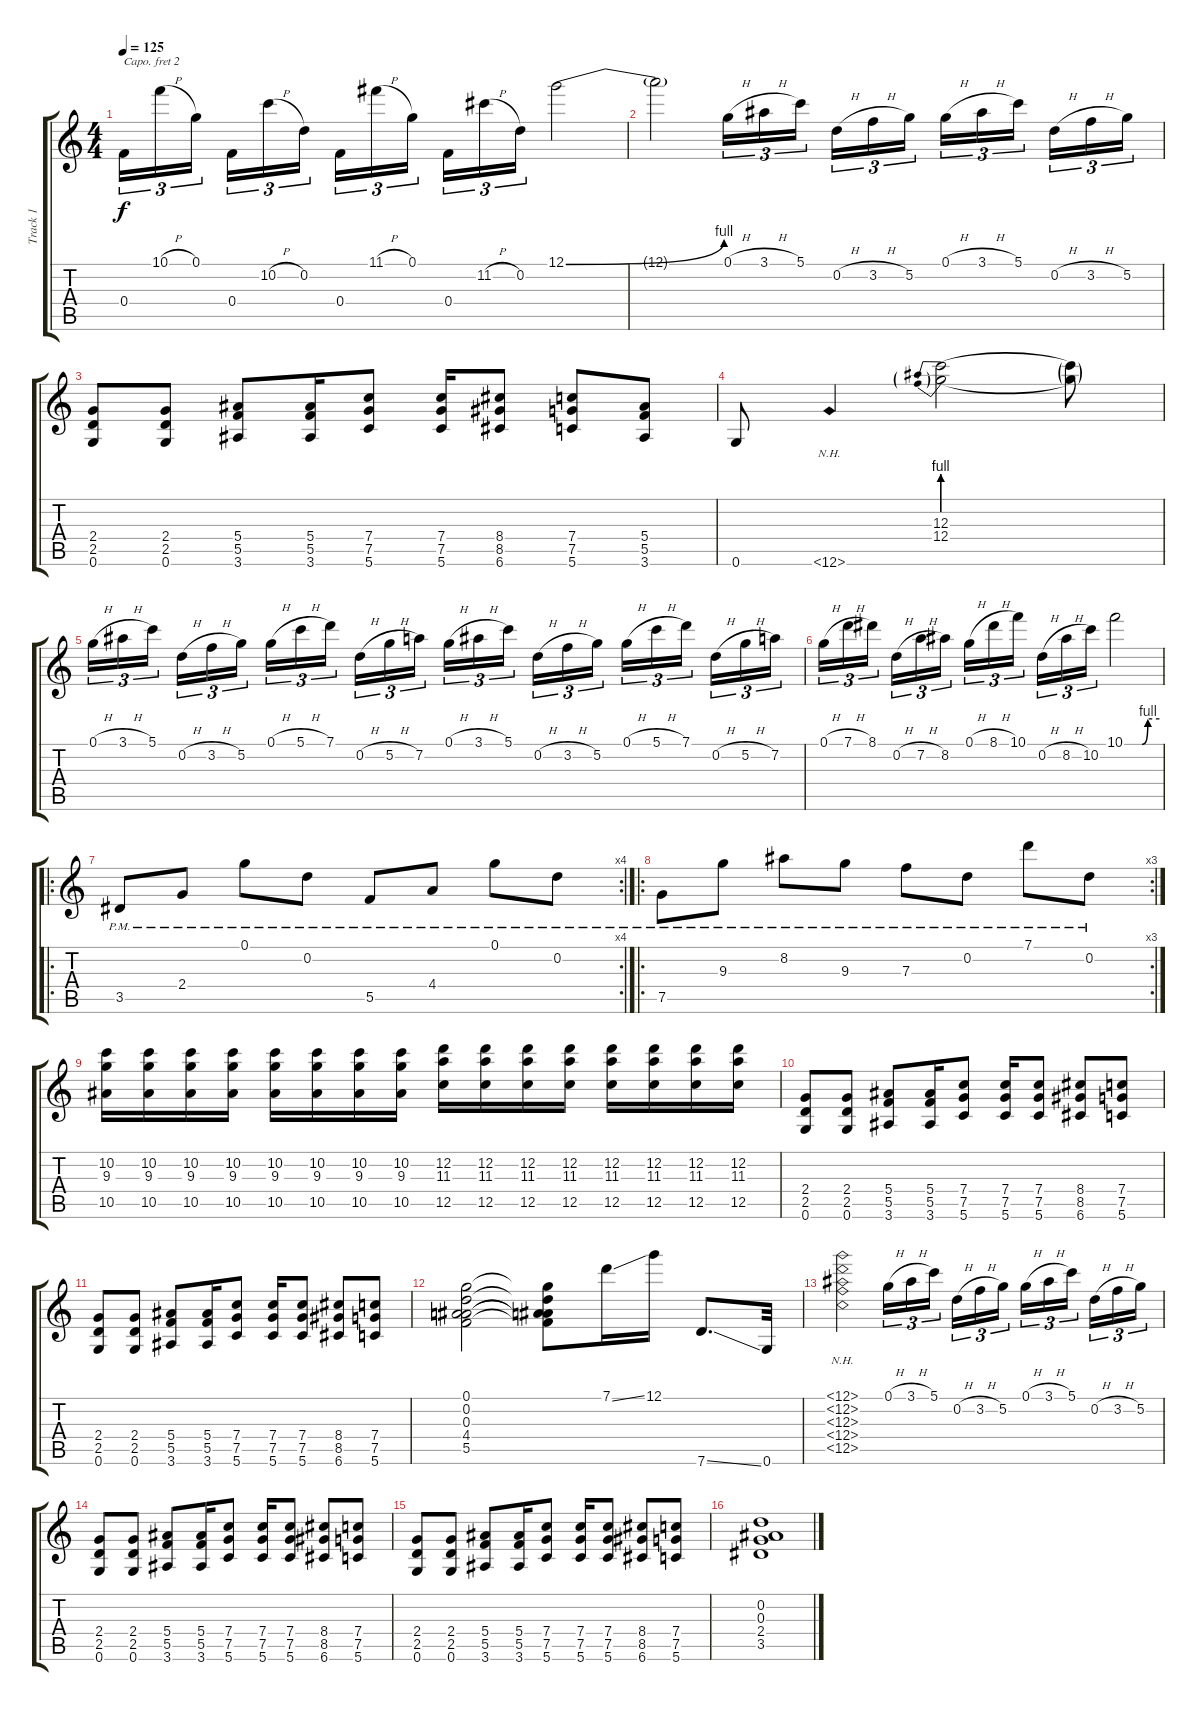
\track ("Track 1" "Track 1") {instrument distortionguitar}
\staff {score tabs}
\capo 2
\tuning (F4 C4 Ab3 Eb3 Bb2 F2) {hide}
\ts (4 4)
\tempo 125
\clef g2
\ks c
0.4.16{tu (3 2) dy f} 10.1{h}.16{tu (3 2)} 0.1.16{tu (3 2)} 0.4.16{tu (3 2)} 10.2{h}.16{tu (3 2)} 0.2.16{tu (3 2)} 0.4.16{tu (3 2)} 11.1{h}.16{tu (3 2)} 0.1.16{tu (3 2)} 0.4.16{tu (3 2)} 11.2{h}.16{tu (3 2)} 0.2.16{tu (3 2)} 12.1{be (bend 0 0 60 4)}.2 |
12.1{t}.2 0.1{h}.16{tu (3 2)} 3.1{h}.16{tu (3 2)} 5.1.16{tu (3 2)} 0.2{h}.16{tu (3 2)} 3.2{h}.16{tu (3 2)} 5.2.16{tu (3 2)} 0.1{h}.16{tu (3 2)} 3.1{h}.16{tu (3 2)} 5.1.16{tu (3 2)} 0.2{h}.16{tu (3 2)} 3.2{h}.16{tu (3 2)} 5.2.16{tu (3 2)} |
(2.4 2.5 0.6).8 (2.4 2.5 0.6).8 (5.4 5.5 3.6).8 (5.4 5.5 3.6).16 (7.4 7.5 5.6).8 (7.4 7.5 5.6).16 (8.4 8.5 6.6).8 (7.4 7.5 5.6).8 (5.4 5.5 3.6).8 |
0.6.8 12.6{nh}.4 (12.3{be (prebend 0 4 60 4)} 12.4{be (prebend 0 4 60 4)}).2 (12.3{t} 12.4{t}).8 |
0.1{h}.16{tu (3 2)} 3.1{h}.16{tu (3 2)} 5.1.16{tu (3 2)} 0.2{h}.16{tu (3 2)} 3.2{h}.16{tu (3 2)} 5.2.16{tu (3 2)} 0.1{h}.16{tu (3 2)} 5.1{h}.16{tu (3 2)} 7.1.16{tu (3 2)} 0.2{h}.16{tu (3 2)} 5.2{h}.16{tu (3 2)} 7.2.16{tu (3 2)} 0.1{h}.16{tu (3 2)} 3.1{h}.16{tu (3 2)} 5.1.16{tu (3 2)} 0.2{h}.16{tu (3 2)} 3.2{h}.16{tu (3 2)} 5.2.16{tu (3 2)} 0.1{h}.16{tu (3 2)} 5.1{h}.16{tu (3 2)} 7.1.16{tu (3 2)} 0.2{h}.16{tu (3 2)} 5.2{h}.16{tu (3 2)} 7.2.16{tu (3 2)} |
0.1{h}.16{tu (3 2)} 7.1{h}.16{tu (3 2)} 8.1.16{tu (3 2)} 0.2{h}.16{tu (3 2)} 7.2{h}.16{tu (3 2)} 8.2.16{tu (3 2)} 0.1{h}.16{tu (3 2)} 8.1{h}.16{tu (3 2)} 10.1.16{tu (3 2)} 0.2{h}.16{tu (3 2)} 8.2{h}.16{tu (3 2)} 10.2.16{tu (3 2)} 10.1{be (custom 0 0 30 0 40 4 60 4)}.2 |
\ro
\rc 4
3.5{pm}.8 2.4{pm}.8 0.1{pm}.8 0.2{pm}.8 5.5{pm}.8 4.4{pm}.8 0.1{pm}.8 0.2{pm}.8 |
\ro
\rc 3
7.5{pm}.8 9.3{pm}.8 8.2{pm}.8 9.3{pm}.8 7.3{pm}.8 0.2{pm}.8 7.1{pm}.8 0.2{pm}.8 |
(10.2 9.3 10.5).16 (10.2 9.3 10.5).16 (10.2 9.3 10.5).16 (10.2 9.3 10.5).16 (10.2 9.3 10.5).16 (10.2 9.3 10.5).16 (10.2 9.3 10.5).16 (10.2 9.3 10.5).16 (12.2 11.3 12.5).16 (12.2 11.3 12.5).16 (12.2 11.3 12.5).16 (12.2 11.3 12.5).16 (12.2 11.3 12.5).16 (12.2 11.3 12.5).16 (12.2 11.3 12.5).16 (12.2 11.3 12.5).16 |
(2.4 2.5 0.6).8 (2.4 2.5 0.6).8 (5.4 5.5 3.6).8 (5.4 5.5 3.6).16 (7.4 7.5 5.6).8 (7.4 7.5 5.6).16 (7.4 7.5 5.6).8 (8.4 8.5 6.6).8 (7.4 7.5 5.6).8 |
(2.4 2.5 0.6).8 (2.4 2.5 0.6).8 (5.4 5.5 3.6).8 (5.4 5.5 3.6).16 (7.4 7.5 5.6).8 (7.4 7.5 5.6).16 (7.4 7.5 5.6).8 (8.4 8.5 6.6).8 (7.4 7.5 5.6).8 |
(0.1 0.2 0.3 4.4 5.5).2 (0.1{t} 0.2{t} 0.3{t} 4.4{t} 5.5{t}).8 7.1{ss}.16 12.1.16 7.6{ss}.8{d} 0.6.32 |
(12.1{nh} 12.2{nh} 12.3{nh} 12.4{nh} 12.5{nh}).2 0.1{h}.16{tu (3 2)} 3.1{h}.16{tu (3 2)} 5.1.16{tu (3 2)} 0.2{h}.16{tu (3 2)} 3.2{h}.16{tu (3 2)} 5.2.16{tu (3 2)} 0.1{h}.16{tu (3 2)} 3.1{h}.16{tu (3 2)} 5.1.16{tu (3 2)} 0.2{h}.16{tu (3 2)} 3.2{h}.16{tu (3 2)} 5.2.16{tu (3 2)} |
(2.4 2.5 0.6).8 (2.4 2.5 0.6).8 (5.4 5.5 3.6).8 (5.4 5.5 3.6).16 (7.4 7.5 5.6).8 (7.4 7.5 5.6).16 (7.4 7.5 5.6).8 (8.4 8.5 6.6).8 (7.4 7.5 5.6).8 |
(2.4 2.5 0.6).8 (2.4 2.5 0.6).8 (5.4 5.5 3.6).8 (5.4 5.5 3.6).16 (7.4 7.5 5.6).8 (7.4 7.5 5.6).16 (7.4 7.5 5.6).8 (8.4 8.5 6.6).8 (7.4 7.5 5.6).8 |
(0.2 0.3 2.4 3.5).1
